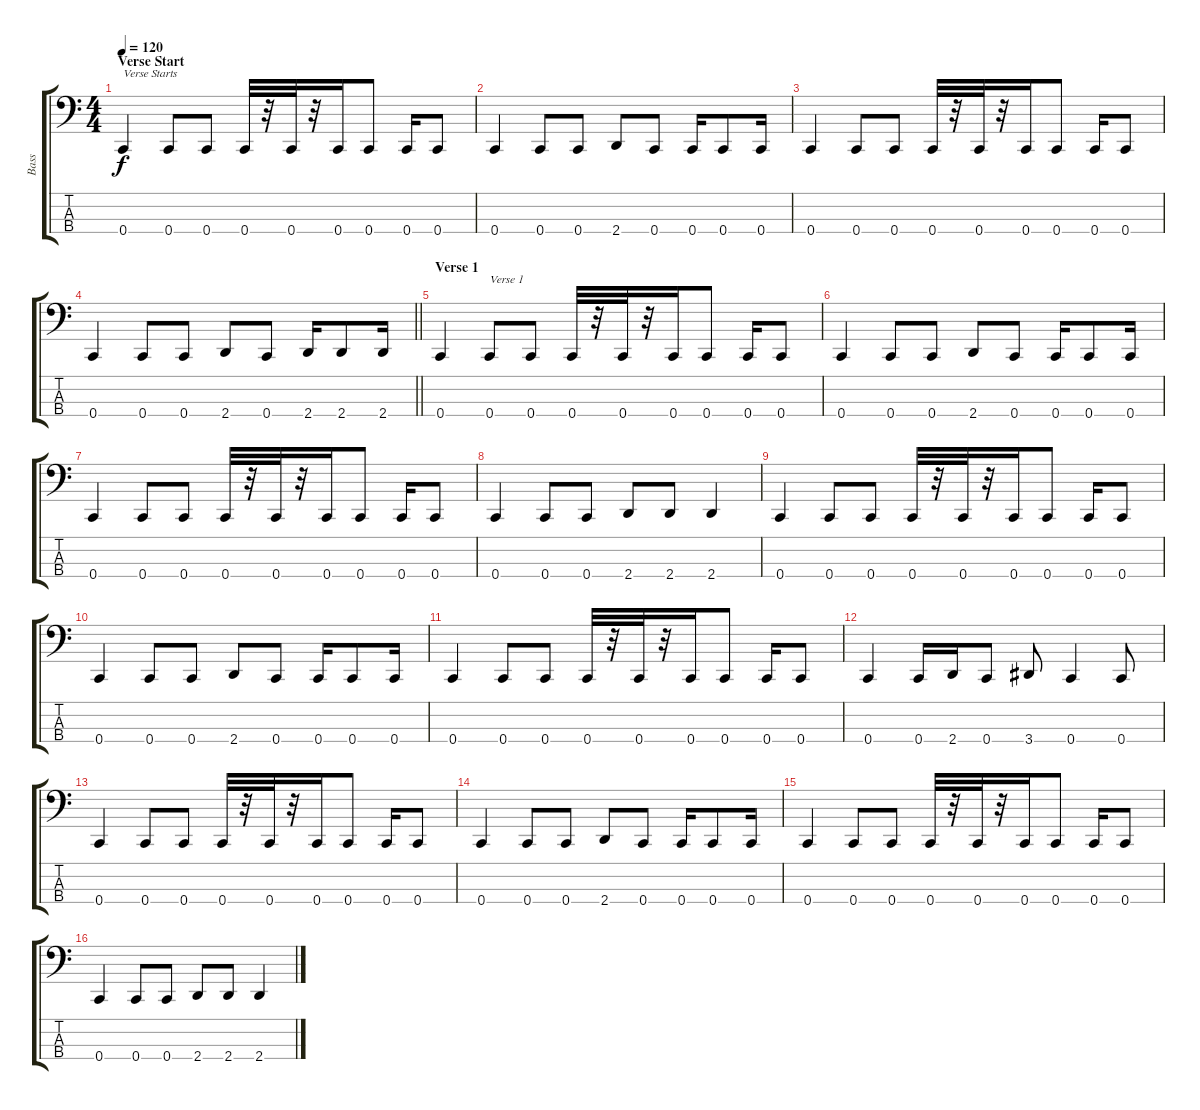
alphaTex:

\track ("Bass" "Bass") {instrument electricbassfinger}
\staff {score tabs}
\tuning (F2 C2 G1 C1) {hide}
\ts (4 4)
\section ("" "Verse Start")
\tempo 120
\clef f4
\ks c
0.4.4{txt "Verse Starts" dy f} 0.4.8 0.4.8 0.4.32 r.32 0.4.32 r.32 0.4.16 0.4.8 0.4.16 0.4.8 |
0.4.4 0.4.8 0.4.8 2.4.8 0.4.8 0.4.16 0.4.8 0.4.16 |
0.4.4 0.4.8 0.4.8 0.4.32 r.32 0.4.32 r.32 0.4.16 0.4.8 0.4.16 0.4.8 |
\barLineRight lightlight
0.4.4 0.4.8 0.4.8 2.4.8 0.4.8 2.4.16 2.4.8 2.4.16 |
\section ("" "Verse 1")
0.4.4 0.4.8{txt "Verse 1"} 0.4.8 0.4.32 r.32 0.4.32 r.32 0.4.16 0.4.8 0.4.16 0.4.8 |
0.4.4 0.4.8 0.4.8 2.4.8 0.4.8 0.4.16 0.4.8 0.4.16 |
0.4.4 0.4.8 0.4.8 0.4.32 r.32 0.4.32 r.32 0.4.16 0.4.8 0.4.16 0.4.8 |
0.4.4 0.4.8 0.4.8 2.4.8 2.4.8 2.4.4 |
0.4.4 0.4.8 0.4.8 0.4.32 r.32 0.4.32 r.32 0.4.16 0.4.8 0.4.16 0.4.8 |
0.4.4 0.4.8 0.4.8 2.4.8 0.4.8 0.4.16 0.4.8 0.4.16 |
0.4.4 0.4.8 0.4.8 0.4.32 r.32 0.4.32 r.32 0.4.16 0.4.8 0.4.16 0.4.8 |
0.4.4 0.4.16 2.4.16 0.4.8 3.4.8 0.4.4 0.4.8 |
0.4.4 0.4.8 0.4.8 0.4.32 r.32 0.4.32 r.32 0.4.16 0.4.8 0.4.16 0.4.8 |
0.4.4 0.4.8 0.4.8 2.4.8 0.4.8 0.4.16 0.4.8 0.4.16 |
0.4.4 0.4.8 0.4.8 0.4.32 r.32 0.4.32 r.32 0.4.16 0.4.8 0.4.16 0.4.8 |
0.4.4 0.4.8 0.4.8 2.4.8 2.4.8 2.4.4
